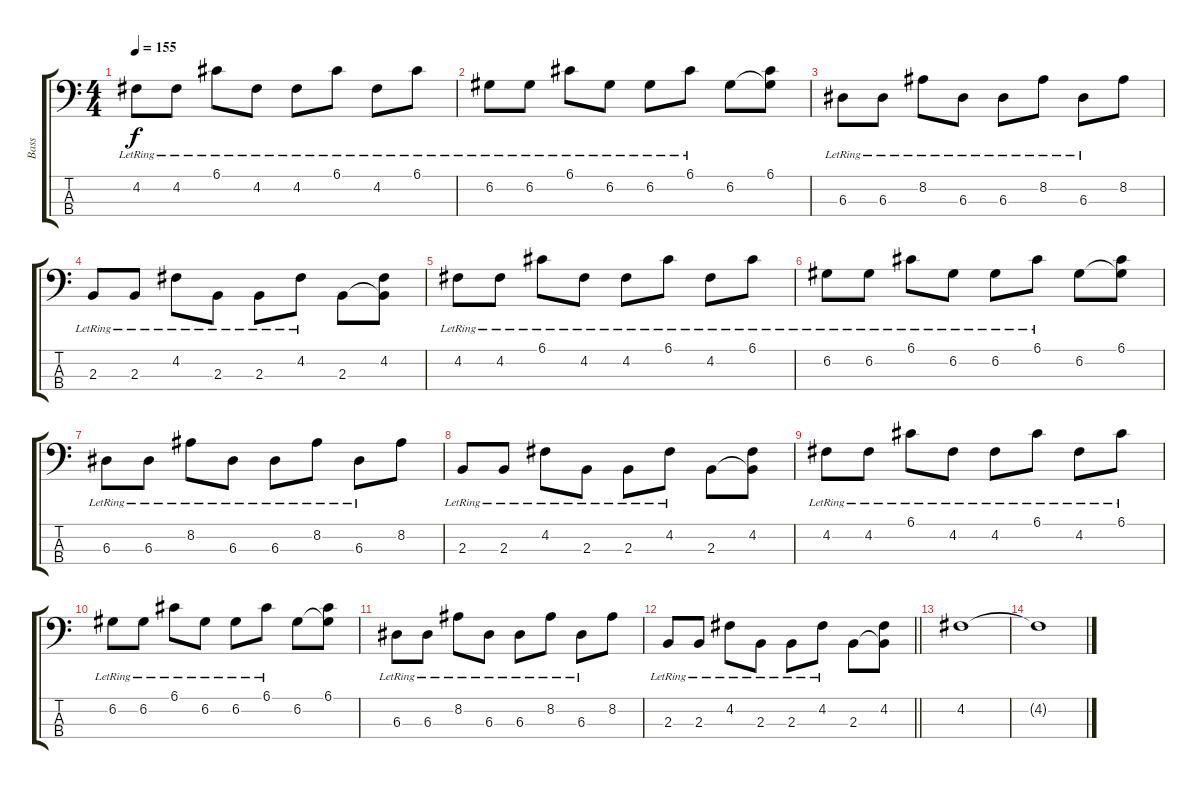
\track ("Bass" "Bass") {instrument electricbasspick}
\staff {score tabs}
\tuning (G2 D2 A1 E1) {hide}
\ts (4 4)
\tempo 155
\clef f4
\ks c
4.2{lr}.8{dy f} 4.2{lr}.8 6.1{lr}.8 4.2{lr}.8 4.2{lr}.8 6.1{lr}.8 4.2{lr}.8 6.1{lr}.8 |
6.2{lr}.8 6.2{lr}.8 6.1{lr}.8 6.2{lr}.8 6.2{lr}.8 6.1{lr}.8 6.2.8 (6.1 6.2{t}).8 |
6.3{lr}.8 6.3{lr}.8 8.2{lr}.8 6.3{lr}.8 6.3{lr}.8 8.2{lr}.8 6.3{lr}.8 8.2.8 |
2.3{lr}.8 2.3{lr}.8 4.2{lr}.8 2.3{lr}.8 2.3{lr}.8 4.2{lr}.8 2.3.8 (4.2 2.3{t}).8 |
4.2{lr}.8 4.2{lr}.8 6.1{lr}.8 4.2{lr}.8 4.2{lr}.8 6.1{lr}.8 4.2{lr}.8 6.1{lr}.8 |
6.2{lr}.8 6.2{lr}.8 6.1{lr}.8 6.2{lr}.8 6.2{lr}.8 6.1{lr}.8 6.2.8 (6.1 6.2{t}).8 |
6.3{lr}.8 6.3{lr}.8 8.2{lr}.8 6.3{lr}.8 6.3{lr}.8 8.2{lr}.8 6.3{lr}.8 8.2.8 |
2.3{lr}.8 2.3{lr}.8 4.2{lr}.8 2.3{lr}.8 2.3{lr}.8 4.2{lr}.8 2.3.8 (4.2 2.3{t}).8 |
4.2{lr}.8 4.2{lr}.8 6.1{lr}.8 4.2{lr}.8 4.2{lr}.8 6.1{lr}.8 4.2{lr}.8 6.1{lr}.8 |
6.2{lr}.8 6.2{lr}.8 6.1{lr}.8 6.2{lr}.8 6.2{lr}.8 6.1{lr}.8 6.2.8 (6.1 6.2{t}).8 |
6.3{lr}.8 6.3{lr}.8 8.2{lr}.8 6.3{lr}.8 6.3{lr}.8 8.2{lr}.8 6.3{lr}.8 8.2.8 |
\barLineRight lightlight
2.3{lr}.8 2.3{lr}.8 4.2{lr}.8 2.3{lr}.8 2.3{lr}.8 4.2{lr}.8 2.3.8 (4.2 2.3{t}).8 |
4.2.1{volume 0} |
4.2{t}.1
